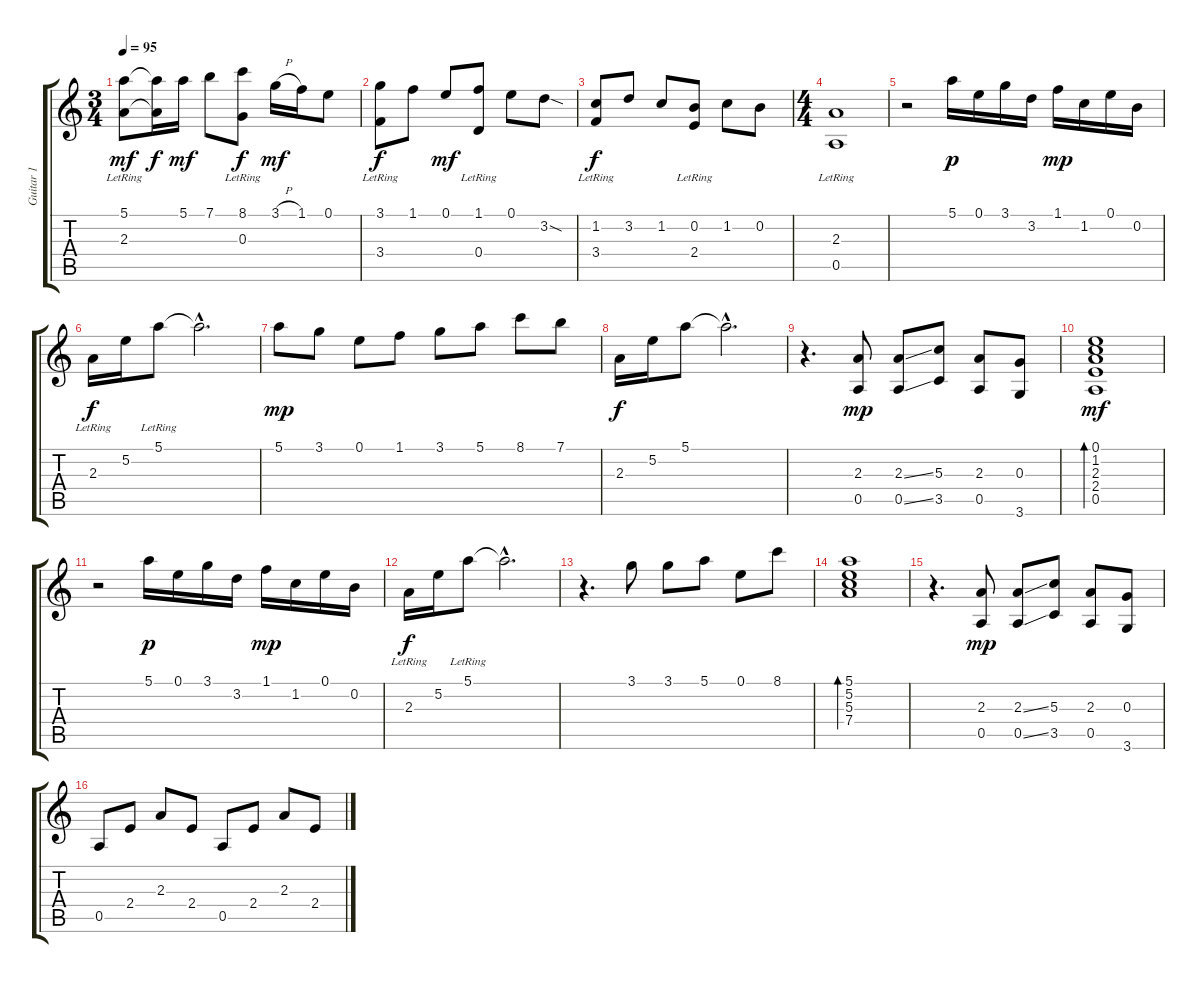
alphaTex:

\track ("Guitar 1" "Guitar 1") {instrument acousticguitarnylon}
\staff {score tabs}
\tuning (E4 B3 G3 D3 A2 E2) {hide}
\ts (3 4)
\tempo 95
\clef g2
\ks c
(5.1 2.3{lr}).8{dy mf} (5.1{t} 2.3{t}).16{dy f} 5.1.16{dy mf} 7.1.8 (8.1 0.3{lr}).8{dy f} 3.1{h}.16{dy mf} 1.1.16 0.1.8 |
(3.1 3.4{lr}).8{dy f} 1.1.8 0.1.8{dy mf} (1.1 0.4{lr}).8 0.1.8 3.2{sod}.8 |
(1.2 3.4{lr}).8{dy f} 3.2.8 1.2.8 (0.2 2.4{lr}).8 1.2.8 0.2.8 |
\ts (4 4)
(2.3{lr} 0.5{lr}).1 |
r.2 5.1.16{dy p} 0.1.16 3.1.16 3.2.16 1.1.16{dy mp} 1.2.16 0.1.16 0.2.16 |
2.3{lr}.16{dy f} 5.2.16 5.1{lr}.8 5.1{hac t}.2{d} |
5.1.8{dy mp} 3.1.8 0.1.8 1.1.8 3.1.8 5.1.8 8.1.8 7.1.8 |
2.3.16{dy f} 5.2.16 5.1.8 5.1{hac t}.2{d} |
r.4{d} (2.3 0.5).8{dy mp} (2.3{ss} 0.5{ss}).8 (5.3 3.5).8 (2.3 0.5).8 (0.3 3.6).8 |
(0.1 1.2 2.3 2.4 0.5).1{bd 240 dy mf} |
r.2 5.1.16{dy p} 0.1.16 3.1.16 3.2.16 1.1.16{dy mp} 1.2.16 0.1.16 0.2.16 |
2.3{lr}.16{dy f} 5.2.16 5.1{lr}.8 5.1{hac t}.2{d} |
r.4{d} 3.1.8 3.1.8 5.1.8 0.1.8 8.1.8 |
(5.1 5.2 5.3 7.4).1{bd 480} |
r.4{d} (2.3 0.5).8{dy mp} (2.3{ss} 0.5{ss}).8 (5.3 3.5).8 (2.3 0.5).8 (0.3 3.6).8 |
0.5.8 2.4.8 2.3.8 2.4.8 0.5.8 2.4.8 2.3.8 2.4.8
